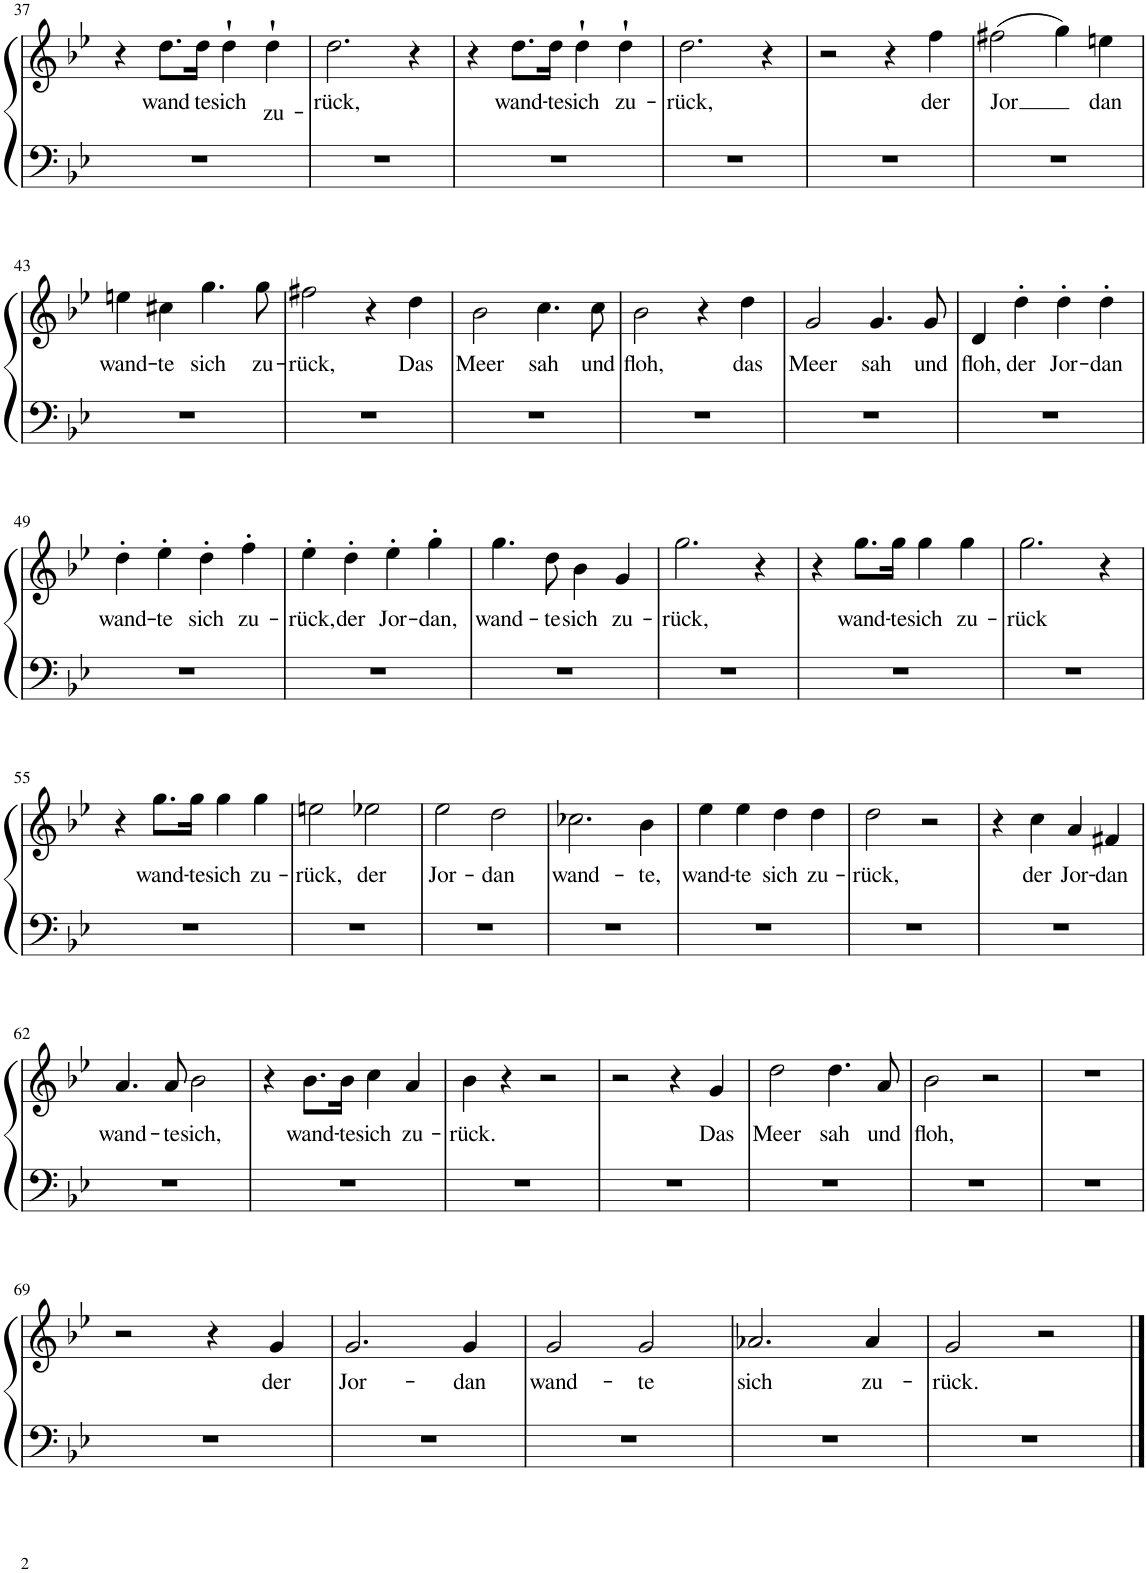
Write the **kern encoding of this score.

**kern	**kern	**text
*part1	*part1	*part1
*staff2	*staff1	*staff1
*I"Piano	*	*
*I'Pno.	*	*
!!LO:PB:g=z
*clefF4	*clefG2	*
*k[b-e-]	*k[b-e-]	*
*M4/4	*M4/4	*
*met(c)	*met(c)	*
=37	=37	=37
1r	4r	.
!	!	!LO:LY:b
.	8.dd\L	wand
!	!	!LO:LY:b
.	16dd\Jk	te
!	!	!LO:LY:b
.	4dd`\	sich
!	!	!LO:LY:b
.	4dd`\	zu-
=38	=38	=38
!	!	!LO:LY:b
1r	2.dd\	-rück,
.	4r	.
=39	=39	=39
1r	4r	.
!	!	!LO:LY:b
.	8.dd\L	wand-
!	!	!LO:LY:b
.	16dd\Jk	-te
!	!	!LO:LY:b
.	4dd`\	sich
!	!	!LO:LY:b
.	4dd`\	zu-
=40	=40	=40
!	!	!LO:LY:b
1r	2.dd\	-rück,
.	4r	.
=41	=41	=41
1r	2r	.
.	4r	.
!	!	!LO:LY:b
.	4ff\	der
=42	=42	=42
!	!	!LO:LY:b
1r	(2ff#X\	Jor
.	4gg\)	.
!	!	!LO:LY:b
.	4een\	dan
!!LO:LB:g=z
=43	=43	=43
!	!	!LO:LY:b
1r	4een\	wand-
!	!	!LO:LY:b
.	4cc#X\	-te
!	!	!LO:LY:b
.	4.gg\	sich
!	!	!LO:LY:b
.	8gg\	zu-
=44	=44	=44
!	!	!LO:LY:b
1r	2ff#X\	-rück,
.	4r	.
!	!	!LO:LY:b
.	4dd\	Das
=45	=45	=45
!	!	!LO:LY:b
1r	2b-\	Meer
!	!	!LO:LY:b
.	4.cc\	sah
!	!	!LO:LY:b
.	8cc\	und
=46	=46	=46
!	!	!LO:LY:b
1r	2b-\	floh,
.	4r	.
!	!	!LO:LY:b
.	4dd\	das
=47	=47	=47
!	!	!LO:LY:b
1r	2g/	Meer
!	!	!LO:LY:b
.	4.g/	sah
!	!	!LO:LY:b
.	8g/	und
=48	=48	=48
!	!	!LO:LY:b
1r	4d/	floh,
!	!	!LO:LY:b
.	4dd'\	der
!	!	!LO:LY:b
.	4dd'\	Jor-
!	!	!LO:LY:b
.	4dd'\	-dan
!!LO:LB:g=z
=49	=49	=49
!	!	!LO:LY:b
1r	4dd'\	wand-
!	!	!LO:LY:b
.	4ee-'\	-te
!	!	!LO:LY:b
.	4dd'\	sich
!	!	!LO:LY:b
.	4ff'\	zu-
=50	=50	=50
!	!	!LO:LY:b
1r	4ee-'\	-rück,
!	!	!LO:LY:b
.	4dd'\	der
!	!	!LO:LY:b
.	4ee-'\	Jor-
!	!	!LO:LY:b
.	4gg'\	-dan,
=51	=51	=51
!	!	!LO:LY:b
1r	4.gg\	wand-
!	!	!LO:LY:b
.	8dd\	-te
!	!	!LO:LY:b
.	4b-\	sich
!	!	!LO:LY:b
.	4g/	zu-
=52	=52	=52
!	!	!LO:LY:b
1r	2.gg\	-rück,
.	4r	.
=53	=53	=53
1r	4r	.
!	!	!LO:LY:b
.	8.gg\L	wand-
!	!	!LO:LY:b
.	16gg\Jk	-te
!	!	!LO:LY:b
.	4gg\	sich
!	!	!LO:LY:b
.	4gg\	zu-
=54	=54	=54
!	!	!LO:LY:b
1r	2.gg\	-rück
.	4r	.
!!LO:LB:g=z
=55	=55	=55
1r	4r	.
!	!	!LO:LY:b
.	8.gg\L	wand-
!	!	!LO:LY:b
.	16gg\Jk	-te
!	!	!LO:LY:b
.	4gg\	sich
!	!	!LO:LY:b
.	4gg\	zu-
=56	=56	=56
!	!	!LO:LY:b
1r	2een\	-rück,
!	!	!LO:LY:b
.	2ee-X\	der
=57	=57	=57
!	!	!LO:LY:b
1r	2ee-\	Jor-
!	!	!LO:LY:b
.	2dd\	-dan
=58	=58	=58
!	!	!LO:LY:b
1r	2.cc-X\	wand-
!	!	!LO:LY:b
.	4b-\	-te,
=59	=59	=59
!	!	!LO:LY:b
1r	4ee-\	wand-
!	!	!LO:LY:b
.	4ee-\	-te
!	!	!LO:LY:b
.	4dd\	sich
!	!	!LO:LY:b
.	4dd\	zu-
=60	=60	=60
!	!	!LO:LY:b
1r	2dd\	-rück,
.	2r	.
=61	=61	=61
1r	4r	.
!	!	!LO:LY:b
.	4cc\	der
!	!	!LO:LY:b
.	4a/	Jor-
!	!	!LO:LY:b
.	4f#X/	-dan
!!LO:LB:g=z
=62	=62	=62
!	!	!LO:LY:b
1r	4.a/	wand-
!	!	!LO:LY:b
.	8a/	-te
!	!	!LO:LY:b
.	2b-\	sich,
=63	=63	=63
1r	4r	.
!	!	!LO:LY:b
.	8.b-\L	wand-
!	!	!LO:LY:b
.	16b-\Jk	-te
!	!	!LO:LY:b
.	4cc\	sich
!	!	!LO:LY:b
.	4a/	zu-
=64	=64	=64
!	!	!LO:LY:b
1r	4b-\	-rück.
.	4r	.
.	2r	.
=65	=65	=65
1r	2r	.
.	4r	.
!	!	!LO:LY:b
.	4g/	Das
=66	=66	=66
!	!	!LO:LY:b
1r	2dd\	Meer
!	!	!LO:LY:b
.	4.dd\	sah
!	!	!LO:LY:b
.	8a/	und
=67	=67	=67
!	!	!LO:LY:b
1r	2b-\	floh,
.	2r	.
=68	=68	=68
1r	1r	.
!!LO:LB:g=z
=69	=69	=69
1r	2r	.
.	4r	.
!	!	!LO:LY:b
.	4g/	der
=70	=70	=70
!	!	!LO:LY:b
1r	2.g/	Jor-
!	!	!LO:LY:b
.	4g/	-dan
=71	=71	=71
!	!	!LO:LY:b
1r	2g/	wand-
!	!	!LO:LY:b
.	2g/	-te
=72	=72	=72
!	!	!LO:LY:b
1r	2.a-X/	sich
!	!	!LO:LY:b
.	4a-/	zu-
=73	=73	=73
!	!	!LO:LY:b
1r	2g/	-rück.
.	2r	.
==	==	==
*-	*-	*-
